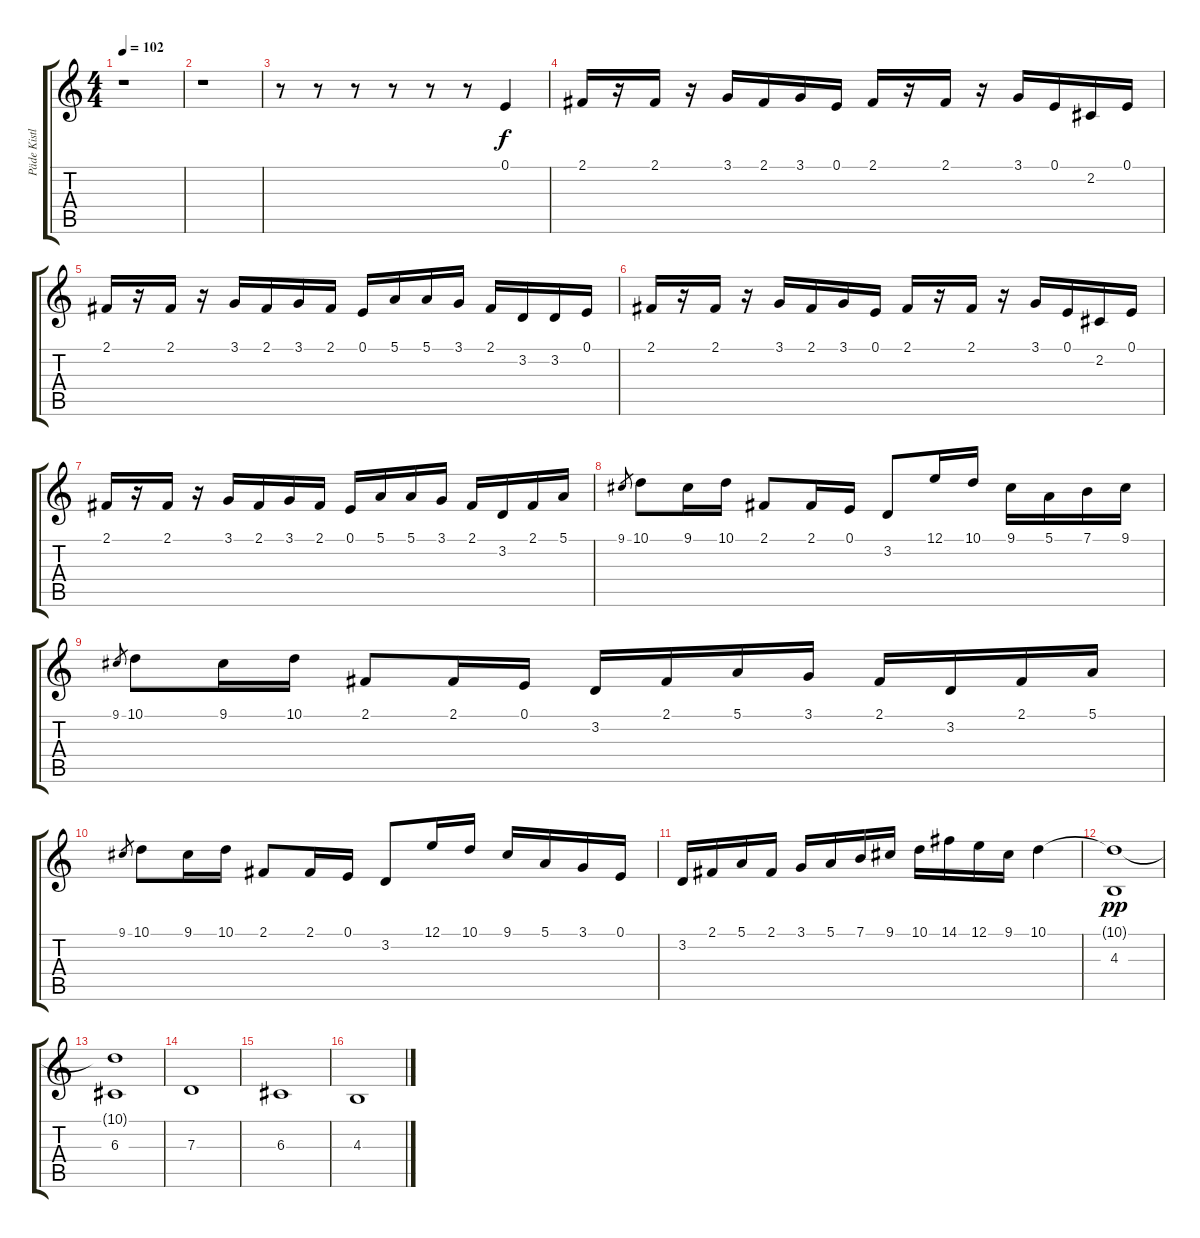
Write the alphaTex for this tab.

\track ("Päde Kistler" "Päde Kistl") {instrument flute}
\staff {score tabs}
\tuning (E4 B3 G3 D3 A2 E2) {hide}
\ts (4 4)
\tempo 102
\clef g2
\ks c
r.1{dy f} |
r.1 |
r.8 r.8 r.8 r.8 r.8 r.8 0.1.4 |
2.1.16 r.16 2.1.16 r.16 3.1.16 2.1.16 3.1.16 0.1.16 2.1.16 r.16 2.1.16 r.16 3.1.16 0.1.16 2.2.16 0.1.16 |
2.1.16 r.16 2.1.16 r.16 3.1.16 2.1.16 3.1.16 2.1.16 0.1.16 5.1.16 5.1.16 3.1.16 2.1.16 3.2.16 3.2.16 0.1.16 |
2.1.16 r.16 2.1.16 r.16 3.1.16 2.1.16 3.1.16 0.1.16 2.1.16 r.16 2.1.16 r.16 3.1.16 0.1.16 2.2.16 0.1.16 |
2.1.16 r.16 2.1.16 r.16 3.1.16 2.1.16 3.1.16 2.1.16 0.1.16 5.1.16 5.1.16 3.1.16 2.1.16 3.2.16 2.1.16 5.1.16 |
9.1.8{gr} 10.1.8 9.1.16 10.1.16 2.1.8 2.1.16 0.1.16 3.2.8 12.1.16 10.1.16 9.1.16 5.1.16 7.1.16 9.1.16 |
9.1.8{gr} 10.1.8 9.1.16 10.1.16 2.1.8 2.1.16 0.1.16 3.2.16 2.1.16 5.1.16 3.1.16 2.1.16 3.2.16 2.1.16 5.1.16 |
9.1.8{gr} 10.1.8 9.1.16 10.1.16 2.1.8 2.1.16 0.1.16 3.2.8 12.1.16 10.1.16 9.1.16 5.1.16 3.1.16 0.1.16 |
3.2.16 2.1.16 5.1.16 2.1.16 3.1.16 5.1.16 7.1.16 9.1.16 10.1.16 14.1.16 12.1.16 9.1.16 10.1.4 |
(10.1{t} 4.3).1{dy pp} |
(10.1{t} 6.3).1 |
7.3.1 |
6.3.1 |
4.3.1
